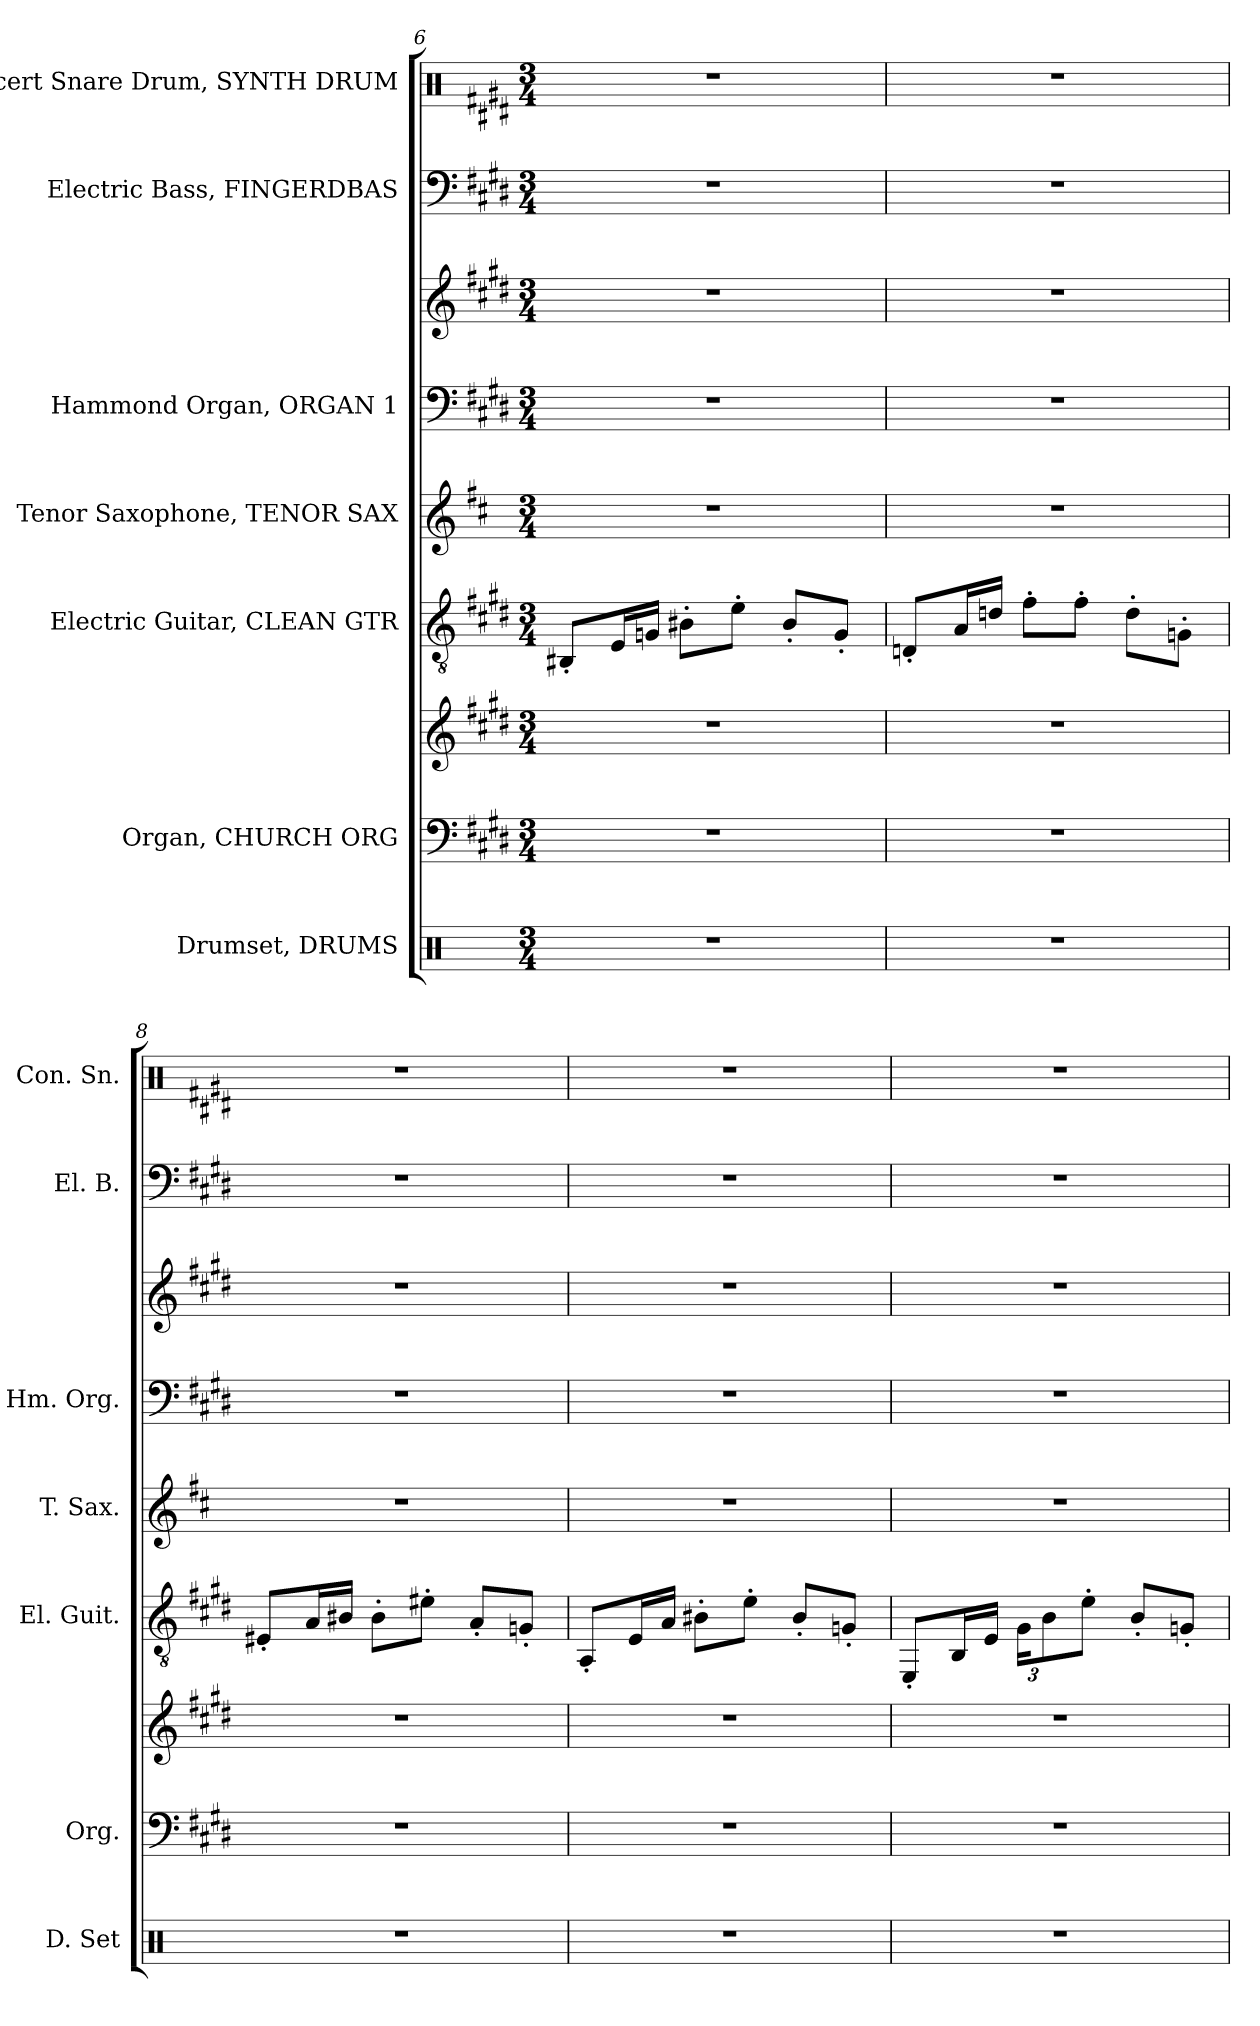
**kern	**kern	**kern	**kern	**kern	**kern	**kern	**kern	**kern
*part7	*part6	*part6	*part5	*part4	*part3	*part3	*part2	*part1
*staff9	*staff8	*staff7	*staff6	*staff5	*staff4	*staff3	*staff2	*staff1
*I"Drumset, DRUMS	*I"Organ, CHURCH ORG	*	*I"Electric Guitar, CLEAN GTR	*I"Tenor Saxophone, TENOR SAX	*I"Hammond Organ, ORGAN 1	*	*I"Electric Bass, FINGERDBAS	*I"Concert Snare Drum, SYNTH DRUM
*I'D. Set	*I'Org.	*	*I'El. Guit.	*I'T. Sax.	*I'Hm. Org.	*	*I'El. B.	*I'Con. Sn.
!!LO:PB:g=z
*clefX	*clefF4	*clefG2	*clefGv2	*clefG2	*clefF4	*clefG2	*clefF4	*clefX
*	*	*	*	*ITrd8c14	*	*	*ITrd7c12	*
*k[]	*k[f#c#g#d#]	*k[f#c#g#d#]	*k[f#c#g#d#]	*k[f#c#]	*k[f#c#g#d#]	*k[f#c#g#d#]	*k[f#c#g#d#]	*k[f#c#g#d#]
*M3/4	*M3/4	*M3/4	*M3/4	*M3/4	*M3/4	*M3/4	*M3/4	*M3/4
=6	=6	=6	=6	=6	=6	=6	=6	=6
2.r	2.r	2.r	8BB#X'/L	2.r	2.r	2.r	2.r	2.r
.	.	.	16E/L	.	.	.	.	.
.	.	.	16Gn/JJ	.	.	.	.	.
.	.	.	8B#X'\L	.	.	.	.	.
.	.	.	8e'\J	.	.	.	.	.
.	.	.	8B#'/L	.	.	.	.	.
.	.	.	8G'/J	.	.	.	.	.
=7	=7	=7	=7	=7	=7	=7	=7	=7
2.r	2.r	2.r	8Dn'/L	2.r	2.r	2.r	2.r	2.r
.	.	.	16A/L	.	.	.	.	.
.	.	.	16dn/JJ	.	.	.	.	.
.	.	.	8f#'\L	.	.	.	.	.
.	.	.	8f#'\J	.	.	.	.	.
.	.	.	8d'\L	.	.	.	.	.
.	.	.	8Gn'\J	.	.	.	.	.
=8	=8	=8	=8	=8	=8	=8	=8	=8
2.r	2.r	2.r	8E#X'/L	2.r	2.r	2.r	2.r	2.r
.	.	.	16A/L	.	.	.	.	.
.	.	.	16B#X/JJ	.	.	.	.	.
.	.	.	8B#'\L	.	.	.	.	.
.	.	.	8e#X'\J	.	.	.	.	.
.	.	.	8A'/L	.	.	.	.	.
.	.	.	8Gn'/J	.	.	.	.	.
=9	=9	=9	=9	=9	=9	=9	=9	=9
2.r	2.r	2.r	8AA'/L	2.r	2.r	2.r	2.r	2.r
.	.	.	16E/L	.	.	.	.	.
.	.	.	16A/JJ	.	.	.	.	.
.	.	.	8B#X'\L	.	.	.	.	.
.	.	.	8e'\J	.	.	.	.	.
.	.	.	8B#'/L	.	.	.	.	.
.	.	.	8Gn'/J	.	.	.	.	.
!!LO:PB:g=z
=10	=10	=10	=10	=10	=10	=10	=10	=10
2.r	2.r	2.r	8EE'/L	2.r	2.r	2.r	2.r	2.r
.	.	.	16BB/L	.	.	.	.	.
.	.	.	16E/JJ	.	.	.	.	.
*	*	*	*Xbrackettup	*	*	*	*	*
.	.	.	24G#\KL	.	.	.	.	.
.	.	.	12B\	.	.	.	.	.
.	.	.	8e'\J	.	.	.	.	.
.	.	.	8B'/L	.	.	.	.	.
.	.	.	8Gn'/J	.	.	.	.	.
=	=	=	=	=	=	=	=	=
*-	*-	*-	*-	*-	*-	*-	*-	*-
